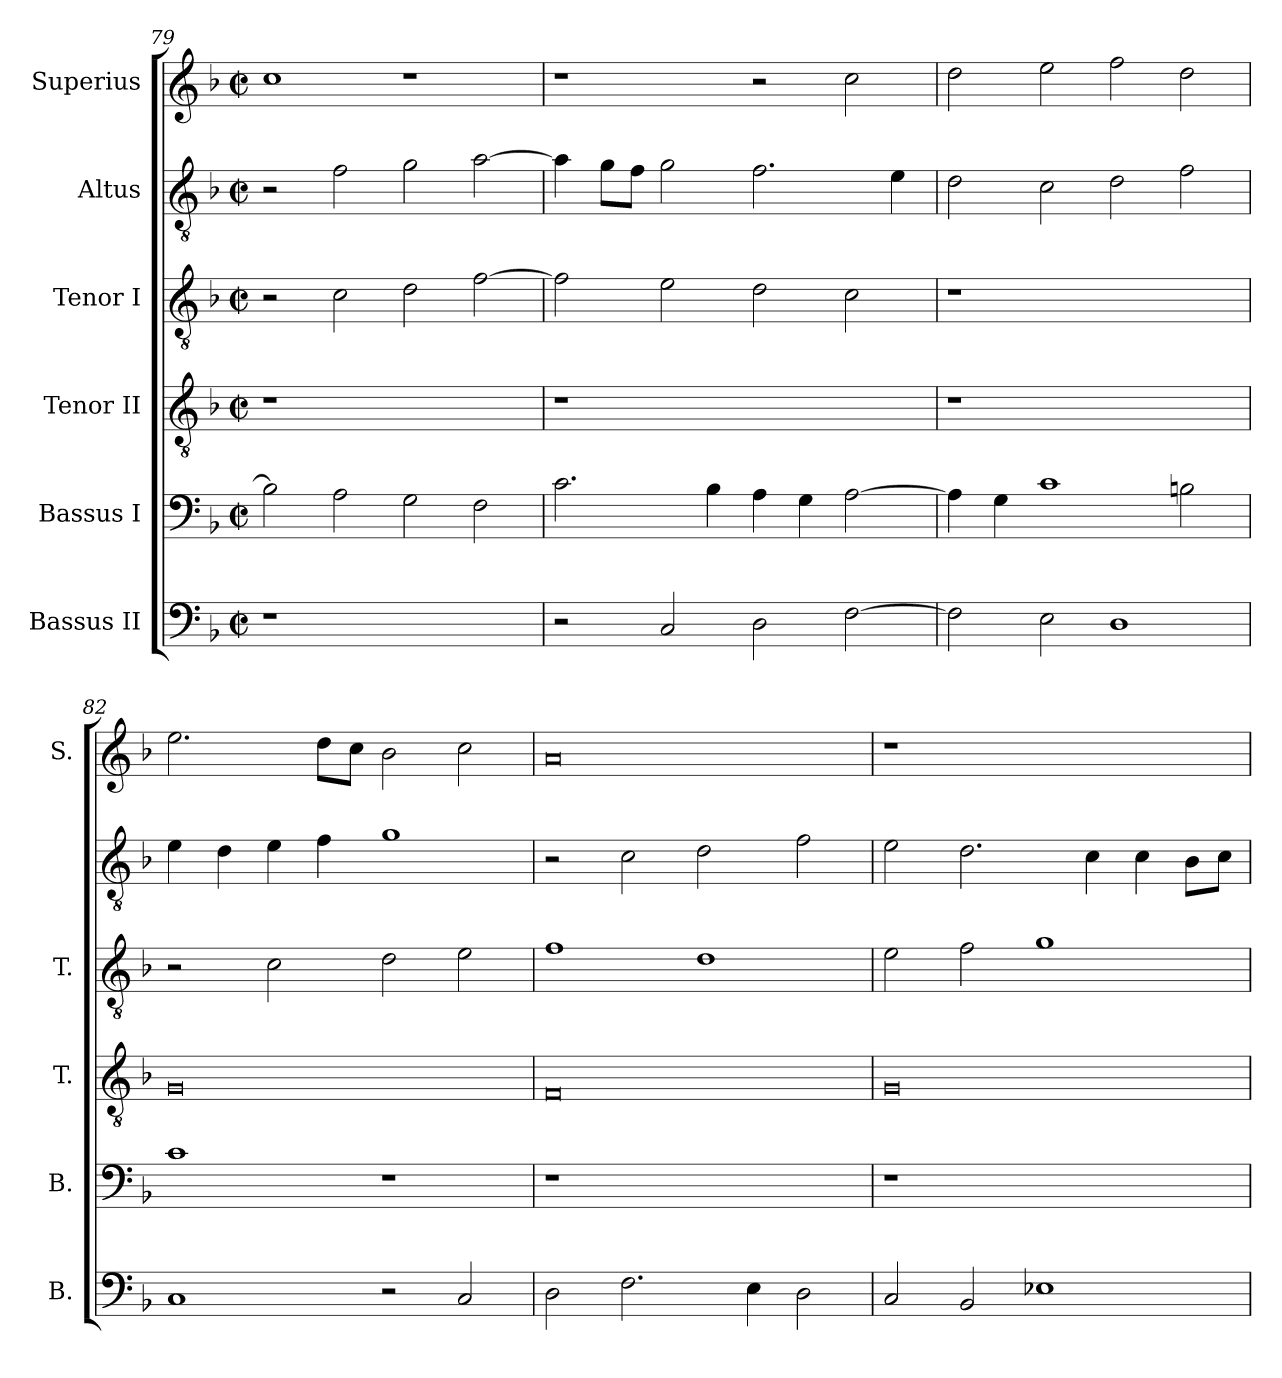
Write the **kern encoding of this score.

**kern	**kern	**kern	**kern	**kern	**kern
*part6	*part5	*part4	*part3	*part2	*part1
*staff6	*staff5	*staff4	*staff3	*staff2	*staff1
*I"Bassus II	*I"Bassus I	*I"Tenor II	*I"Tenor I	*I"Altus	*I"Superius
*I'B.	*I'B.	*I'T.	*I'T.	*	*I'S.
*clefF4	*clefF4	*clefGv2	*clefGv2	*clefGv2	*clefG2
*	*	*ITrd7c12	*ITrd7c12	*ITrd7c12	*
*k[b-]	*k[b-]	*k[b-]	*k[b-]	*k[b-]	*k[b-]
*F:	*F:	*F:	*F:	*F:	*F:
*M2/2	*M2/2	*M2/2	*M2/2	*M2/2	*M2/2
*met(c|)	*met(c|)	*met(c|)	*met(c|)	*met(c|)	*met(c|)
=79	=79	=79	=79	=79	=79
!LO:N:vis=1	!	!LO:N:vis=1	!	!	!
1r	2B-i\]	1r	2r	2r	1cci
.	2Ai\	.	2Ci\	2Fi\	.
1ryy	2Gi\	1ryy	2Di\	2Gi\	1r
.	2Fi\	.	[>2Fi\	[>2Ai\	.
=80	=80	=80	=80	=80	=80
!	!	!LO:N:vis=1	!	!	!
2r	2.ci\	1r	2Fi\]	4Ai\]	1r
.	.	.	.	8Gi\L	.
.	.	.	.	8Fi\J	.
2Ci/	.	.	2Ei\	2Gi\	.
.	4B-i\	.	.	.	.
2Di\	4Ai\	1ryy	2Di\	2.Fi\	2r
.	4Gi\	.	.	.	.
[>2Fi\	[>2Ai\	.	2Ci\	.	2cci\
.	.	.	.	4Ei\	.
=81	=81	=81	=81	=81	=81
!	!	!LO:N:vis=1	!LO:N:vis=1	!	!
2Fi\]	4Ai\]	1r	1r	2Di\	2ddi\
.	4Gi\	.	.	.	.
2Ei\	1ci	.	.	2Ci\	2eei\
1Di	.	1ryy	1ryy	2Di\	2ffi\
.	2Bni\	.	.	2Fi\	2ddi\
!!LO:LB:g=z
=82	=82	=82	=82	=82	=82
1Ci	1ci	0GGi	2r	4Ei\	2.eei\
.	.	.	.	4Di\	.
.	.	.	2Ci\	4Ei\	.
.	.	.	.	4Fi\	8ddi\L
.	.	.	.	.	8cci\J
2r	1r	.	2Di\	1Gi	2b-i\
2Ci/	.	.	2Ei\	.	2cci\
=83	=83	=83	=83	=83	=83
!	!LO:N:vis=1	!	!	!	!
2Di\	1r	0FFi	1Fi	2r	0ai
2.Fi\	.	.	.	2Ci\	.
.	1ryy	.	1Di	2Di\	.
4Ei\	.	.	.	.	.
2Di\	.	.	.	2Fi\	.
=84	=84	=84	=84	=84	=84
!	!LO:N:vis=1	!	!	!	!LO:N:vis=1
2Ci/	1r	0GGi	2Ei\	2Ei\	1r
2BB-i/	.	.	2Fi\	2.Di\	.
1E-Xi	1ryy	.	1Gi	.	1ryy
.	.	.	.	4Ci\	.
.	.	.	.	4Ci\	.
.	.	.	.	8BB-i\L	.
.	.	.	.	8Ci\J	.
=	=	=	=	=	=
*-	*-	*-	*-	*-	*-
